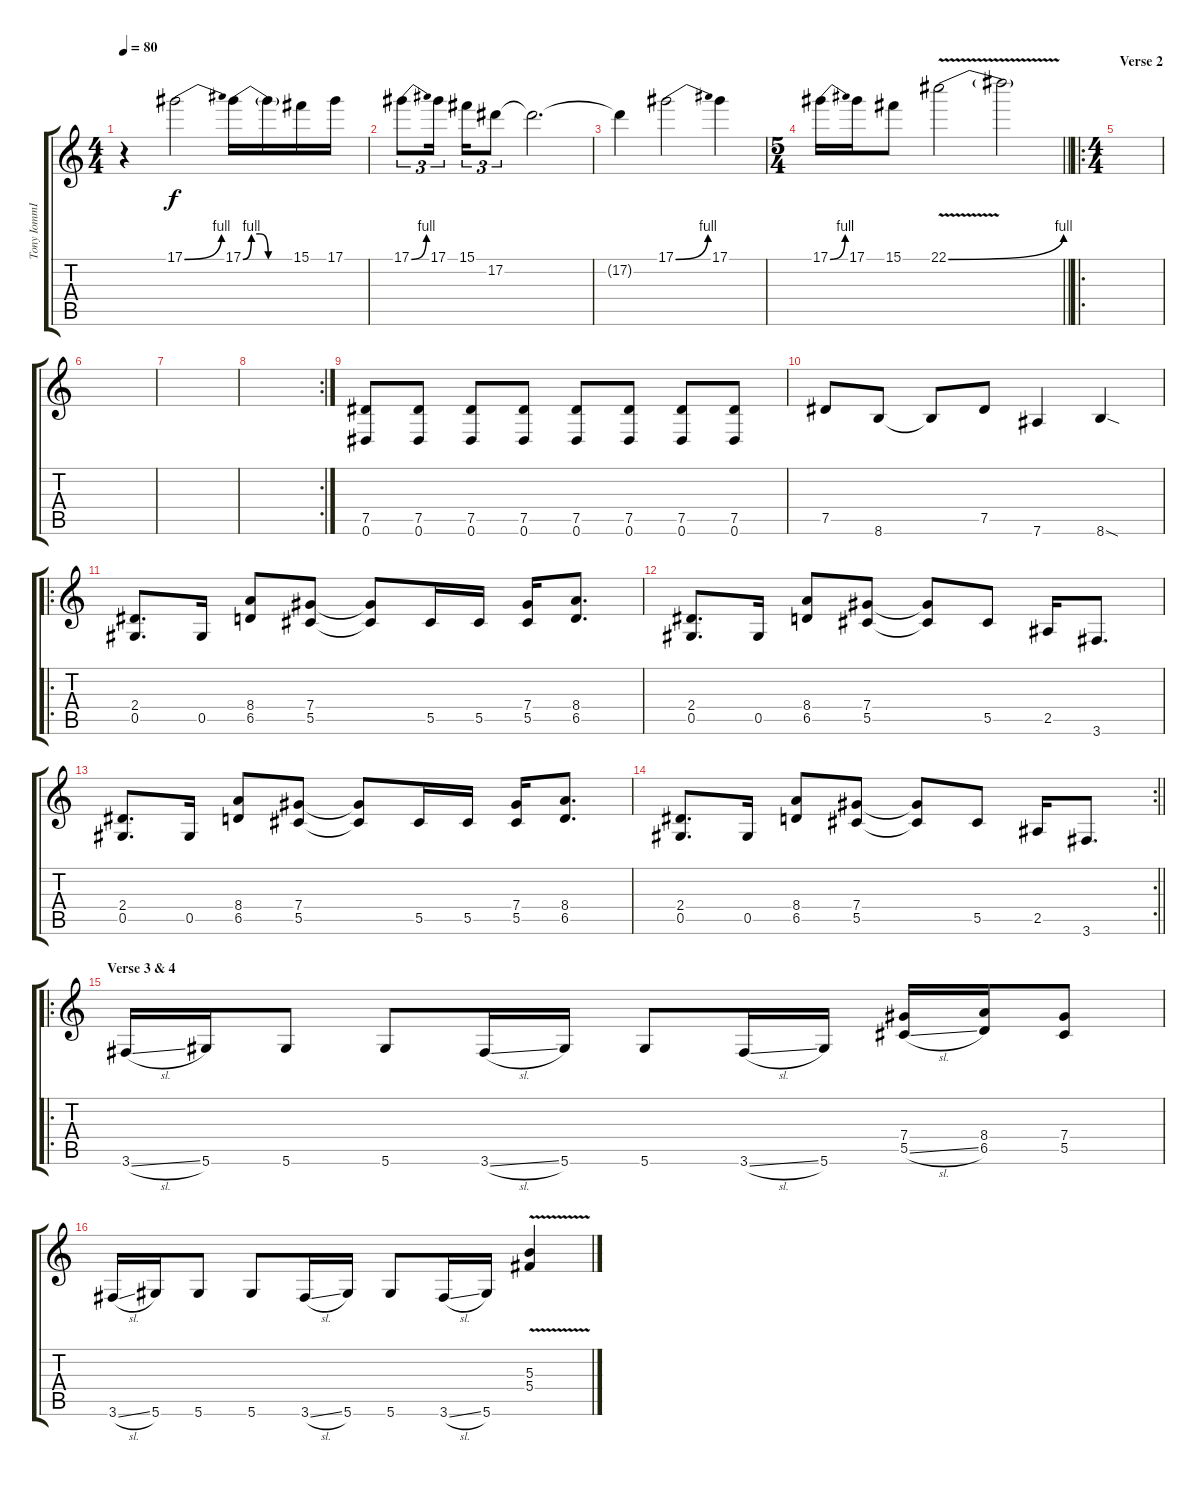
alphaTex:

\track ("Tony IommI Lead" "Tony IommI") {instrument overdrivenguitar}
\staff {score tabs}
\tuning (Eb4 Bb3 Gb3 Db3 Ab2 Eb2) {hide}
\ts (4 4)
\tempo 80
\clef g2
\ks c
r.4{dy f} 17.1{be (bend 0 0 60 4)}.2 17.1{be (custom 0 0 10 4 20 4 30 0 60 0)}.16 17.1{t}.16 15.1.16 17.1.16 |
17.1{be (bend 0 0 60 4)}.8{tu (3 2)} 17.1.16{tu (3 2) beam splitsecondary} 15.1.16{tu (3 2)} 17.2.8{tu (3 2)} 17.2{t}.2{d} |
17.2{t}.4 17.1{be (bend 0 0 60 4)}.2 17.1.4 |
\ts (5 4)
\barLineRight lightlight
17.1{be (bend 0 0 60 4)}.16 17.1.16 15.1.8 22.1{be (bend 0 0 60 4) v}.2 22.1{t}.2 |
\ro
\ts (4 4)
\section ("" "Verse 2")
|
|
|
\rc 2
|
(7.5 0.6).8 (7.5 0.6).8 (7.5 0.6).8 (7.5 0.6).8 (7.5 0.6).8 (7.5 0.6).8 (7.5 0.6).8 (7.5 0.6).8 |
7.5.8 8.6.8 8.6{t}.8 7.5.8 7.6.4 8.6{sod}.4 |
\ro
(2.4 0.5).8{d} 0.5.16 (8.4 6.5).8 (7.4 5.5).8 (7.4{t} 5.5{t}).8 5.5.16 5.5.16 (7.4 5.5).16 (8.4 6.5).8{d} |
(2.4 0.5).8{d} 0.5.16 (8.4 6.5).8 (7.4 5.5).8 (7.4{t} 5.5{t}).8 5.5.8 2.5.16 3.6.8{d} |
(2.4 0.5).8{d} 0.5.16 (8.4 6.5).8 (7.4 5.5).8 (7.4{t} 5.5{t}).8 5.5.16 5.5.16 (7.4 5.5).16 (8.4 6.5).8{d} |
\rc 2
\barLineRight lightlight
(2.4 0.5).8{d} 0.5.16 (8.4 6.5).8 (7.4 5.5).8 (7.4{t} 5.5{t}).8 5.5.8 2.5.16 3.6.8{d} |
\ro
\section ("" "Verse 3 & 4")
3.6{sl}.16 5.6.16 5.6.8 5.6.8 3.6{sl}.16 5.6.16 5.6.8 3.6{sl}.16 5.6.16 (7.4 5.5{sl}).16 (8.4 6.5).16 (7.4 5.5).8 |
3.6{sl}.16 5.6.16 5.6.8 5.6.8 3.6{sl}.16 5.6.16 5.6.8 3.6{sl}.16 5.6.16 (5.3 5.4{v}).4
